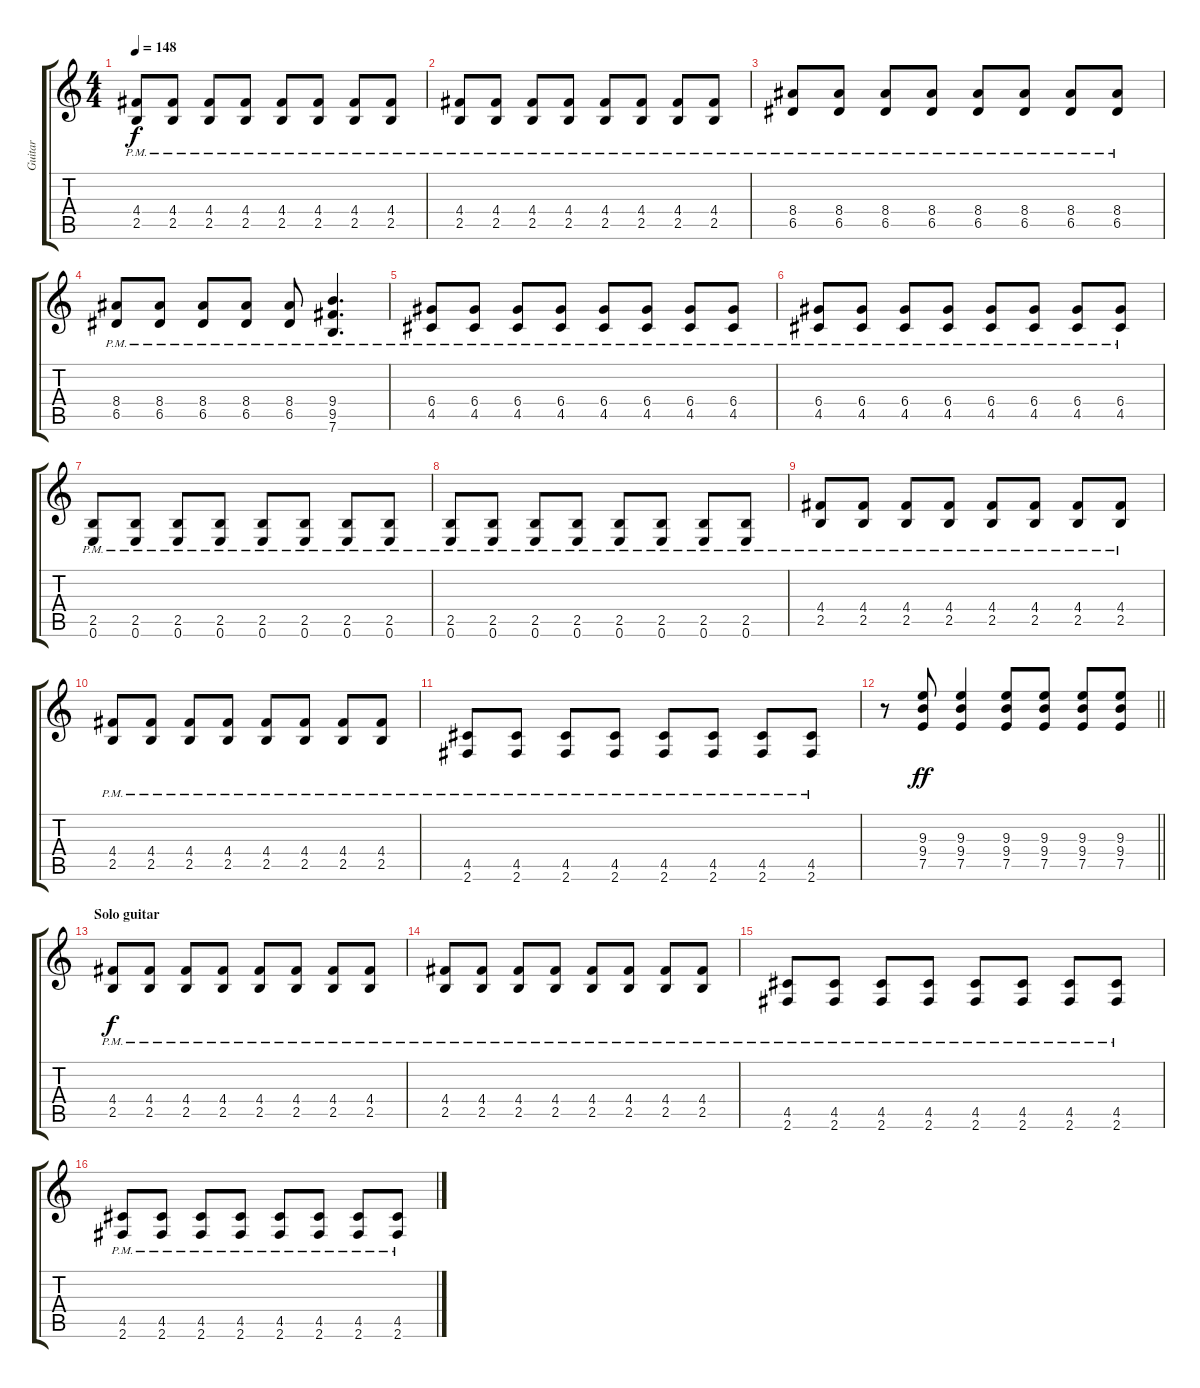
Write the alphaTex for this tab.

\track ("Guitar" "Guitar") {instrument overdrivenguitar}
\staff {score tabs}
\tuning (E4 B3 G3 D3 A2 E2) {hide}
\ts (4 4)
\tempo 148
\clef g2
\ks c
(4.4{pm} 2.5{pm}).8{dy f} (4.4{pm} 2.5{pm}).8 (4.4{pm} 2.5{pm}).8 (4.4{pm} 2.5{pm}).8 (4.4{pm} 2.5{pm}).8 (4.4{pm} 2.5{pm}).8 (4.4{pm} 2.5{pm}).8 (4.4{pm} 2.5{pm}).8 |
(4.4{pm} 2.5{pm}).8 (4.4{pm} 2.5{pm}).8 (4.4{pm} 2.5{pm}).8 (4.4{pm} 2.5{pm}).8 (4.4{pm} 2.5{pm}).8 (4.4{pm} 2.5{pm}).8 (4.4{pm} 2.5{pm}).8 (4.4{pm} 2.5{pm}).8 |
(8.4{pm} 6.5{pm}).8 (8.4{pm} 6.5{pm}).8 (8.4{pm} 6.5{pm}).8 (8.4{pm} 6.5{pm}).8 (8.4{pm} 6.5{pm}).8 (8.4{pm} 6.5{pm}).8 (8.4{pm} 6.5{pm}).8 (8.4{pm} 6.5{pm}).8 |
(8.4{pm} 6.5{pm}).8 (8.4{pm} 6.5{pm}).8 (8.4{pm} 6.5{pm}).8 (8.4{pm} 6.5{pm}).8 (8.4{pm} 6.5{pm}).8 (9.4{pm} 9.5{pm} 7.6{pm}).4{d} |
(6.4{pm} 4.5{pm}).8 (6.4{pm} 4.5{pm}).8 (6.4{pm} 4.5{pm}).8 (6.4{pm} 4.5{pm}).8 (6.4{pm} 4.5{pm}).8 (6.4{pm} 4.5{pm}).8 (6.4{pm} 4.5{pm}).8 (6.4{pm} 4.5{pm}).8 |
(6.4{pm} 4.5{pm}).8 (6.4{pm} 4.5{pm}).8 (6.4{pm} 4.5{pm}).8 (6.4{pm} 4.5{pm}).8 (6.4{pm} 4.5{pm}).8 (6.4{pm} 4.5{pm}).8 (6.4{pm} 4.5{pm}).8 (6.4{pm} 4.5{pm}).8 |
(2.5{pm} 0.6{pm}).8 (2.5{pm} 0.6{pm}).8 (2.5{pm} 0.6{pm}).8 (2.5{pm} 0.6{pm}).8 (2.5{pm} 0.6{pm}).8 (2.5{pm} 0.6{pm}).8 (2.5{pm} 0.6{pm}).8 (2.5{pm} 0.6{pm}).8 |
(2.5{pm} 0.6{pm}).8 (2.5{pm} 0.6{pm}).8 (2.5{pm} 0.6{pm}).8 (2.5{pm} 0.6{pm}).8 (2.5{pm} 0.6{pm}).8 (2.5{pm} 0.6{pm}).8 (2.5{pm} 0.6{pm}).8 (2.5{pm} 0.6{pm}).8 |
(4.4{pm} 2.5{pm}).8 (4.4{pm} 2.5{pm}).8 (4.4{pm} 2.5{pm}).8 (4.4{pm} 2.5{pm}).8 (4.4{pm} 2.5{pm}).8 (4.4{pm} 2.5{pm}).8 (4.4{pm} 2.5{pm}).8 (4.4{pm} 2.5{pm}).8 |
(4.4{pm} 2.5{pm}).8 (4.4{pm} 2.5{pm}).8 (4.4{pm} 2.5{pm}).8 (4.4{pm} 2.5{pm}).8 (4.4{pm} 2.5{pm}).8 (4.4{pm} 2.5{pm}).8 (4.4{pm} 2.5{pm}).8 (4.4{pm} 2.5{pm}).8 |
(4.5{pm} 2.6{pm}).8 (4.5{pm} 2.6{pm}).8 (4.5{pm} 2.6{pm}).8 (4.5{pm} 2.6{pm}).8 (4.5{pm} 2.6{pm}).8 (4.5{pm} 2.6{pm}).8 (4.5{pm} 2.6{pm}).8 (4.5{pm} 2.6{pm}).8 |
\barLineRight lightlight
r.8 (9.3 9.4 7.5).8{dy ff} (9.3 9.4 7.5).4 (9.3 9.4 7.5).8 (9.3 9.4 7.5).8 (9.3 9.4 7.5).8 (9.3 9.4 7.5).8 |
\section ("" "Solo guitar")
(4.4{pm} 2.5{pm}).8{dy f} (4.4{pm} 2.5{pm}).8 (4.4{pm} 2.5{pm}).8 (4.4{pm} 2.5{pm}).8 (4.4{pm} 2.5{pm}).8 (4.4{pm} 2.5{pm}).8 (4.4{pm} 2.5{pm}).8 (4.4{pm} 2.5{pm}).8 |
(4.4{pm} 2.5{pm}).8 (4.4{pm} 2.5{pm}).8 (4.4{pm} 2.5{pm}).8 (4.4{pm} 2.5{pm}).8 (4.4{pm} 2.5{pm}).8 (4.4{pm} 2.5{pm}).8 (4.4{pm} 2.5{pm}).8 (4.4{pm} 2.5{pm}).8 |
(4.5{pm} 2.6{pm}).8 (4.5{pm} 2.6{pm}).8 (4.5{pm} 2.6{pm}).8 (4.5{pm} 2.6{pm}).8 (4.5{pm} 2.6{pm}).8 (4.5{pm} 2.6{pm}).8 (4.5{pm} 2.6{pm}).8 (4.5{pm} 2.6{pm}).8 |
(4.5{pm} 2.6{pm}).8 (4.5{pm} 2.6{pm}).8 (4.5{pm} 2.6{pm}).8 (4.5{pm} 2.6{pm}).8 (4.5{pm} 2.6{pm}).8 (4.5{pm} 2.6{pm}).8 (4.5{pm} 2.6{pm}).8 (4.5{pm} 2.6{pm}).8
